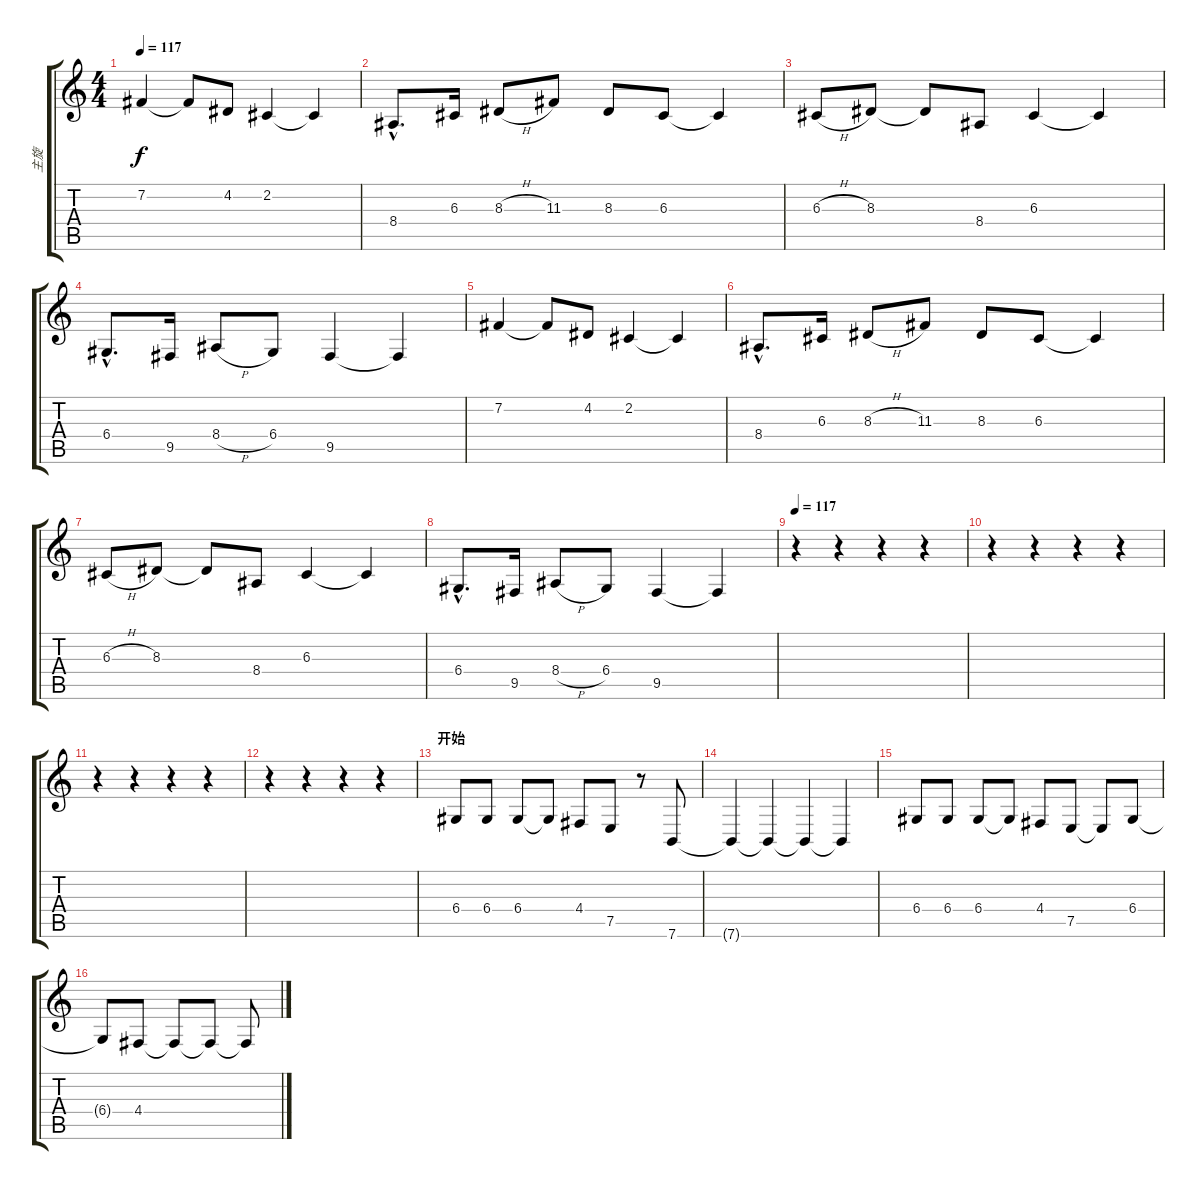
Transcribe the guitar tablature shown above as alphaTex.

\track ("主旋" "主旋") {instrument stringensemble1}
\staff {score tabs}
\tuning (E4 B3 G3 D3 A2 E2) {hide}
\ts (4 4)
\tempo 117
\tempo 93
\tempo 117
\clef g2
\ks c
7.2.4{dy f instrument stringensemble1} 7.2{t}.8 4.2.8 2.2.4 2.2{t}.4 |
8.4{hac}.8{d} 6.3.16 8.3{h}.8 11.3.8 8.3.8 6.3.8 6.3{t}.4 |
6.3{h}.8 8.3.8 8.3{t}.8 8.4.8 6.3.4 6.3{t}.4 |
6.4{hac}.8{d} 9.5.16 8.4{h}.8 6.4.8 9.5.4 9.5{t}.4 |
7.2.4 7.2{t}.8 4.2.8 2.2.4 2.2{t}.4 |
8.4{hac}.8{d} 6.3.16 8.3{h}.8 11.3.8 8.3.8 6.3.8 6.3{t}.4 |
6.3{h}.8 8.3.8 8.3{t}.8 8.4.8 6.3.4 6.3{t}.4 |
6.4{hac}.8{d} 9.5.16 8.4{h}.8 6.4.8 9.5.4 9.5{t}.4 |
\tempo 117
r.4 r.4 r.4 r.4 |
r.4 r.4 r.4 r.4 |
r.4 r.4 r.4 r.4 |
r.4 r.4 r.4 r.4 |
\section ("" "开始")
6.4.8 6.4.8 6.4.8 6.4{t}.8 4.4.8 7.5.8 r.8 7.6.8 |
7.6{t}.4 7.6{t}.4 7.6{t}.4 7.6{t}.4 |
6.4.8 6.4.8 6.4.8 6.4{t}.8 4.4.8 7.5.8 7.5{t}.8 6.4.8 |
6.4{t}.8 4.4.8 4.4{t}.8 4.4{t}.8 4.4{t}.8
